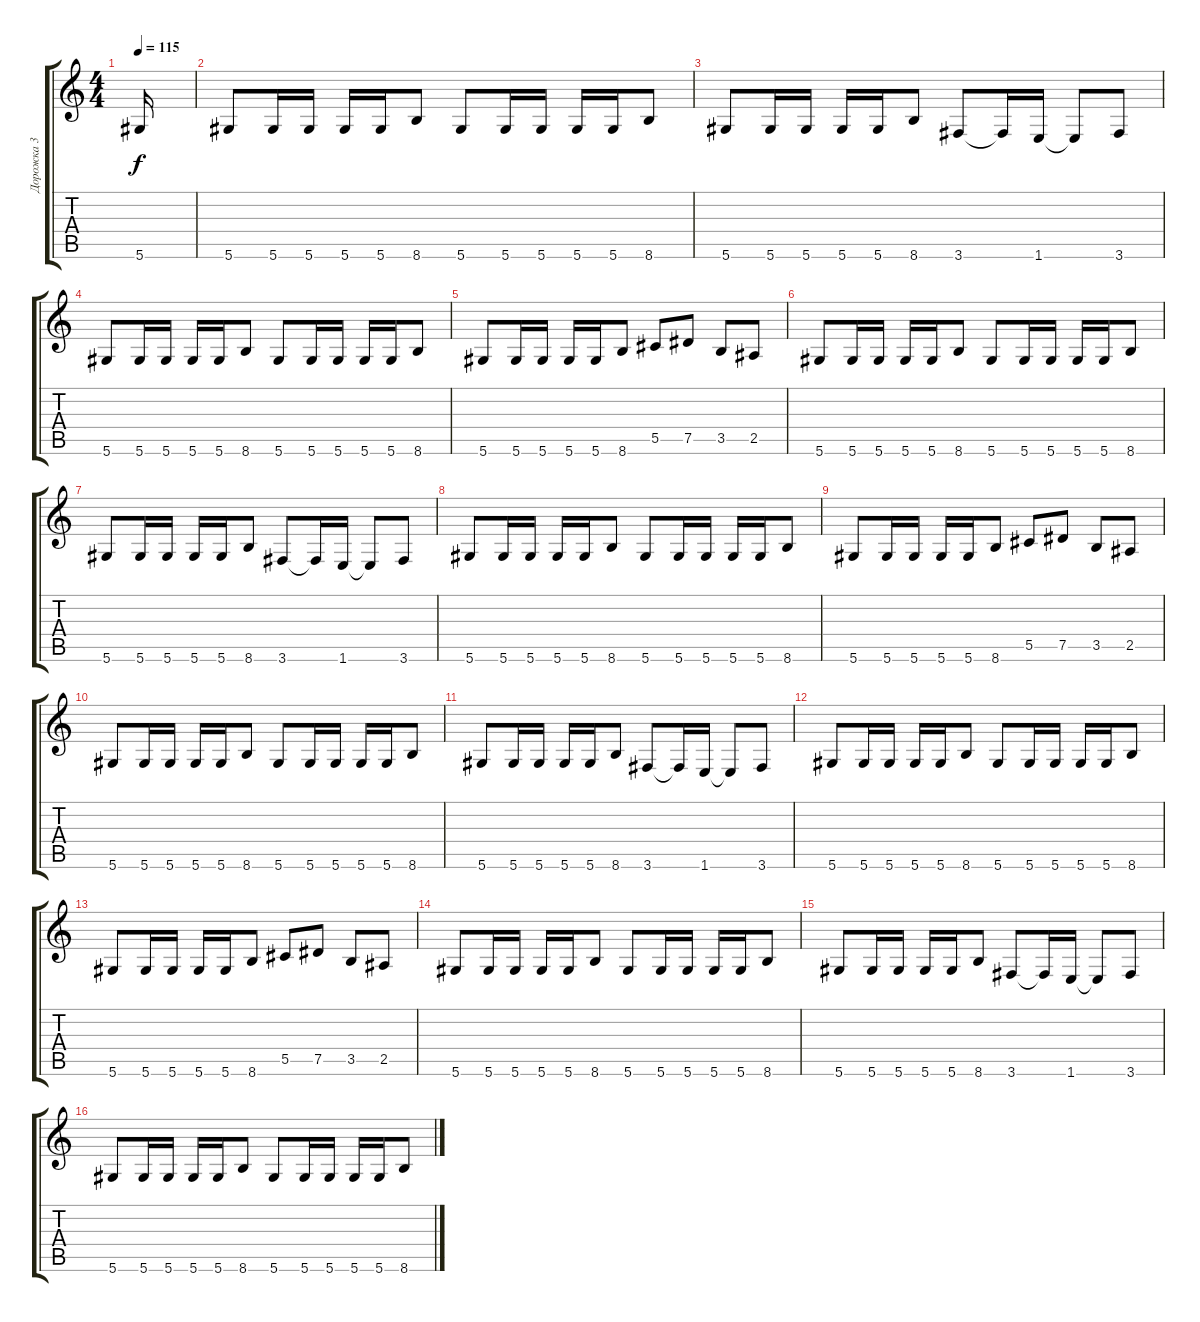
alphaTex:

\track ("Дорожка 3" "Дорожка 3") {instrument electricbassfinger}
\staff {score tabs}
\tuning (Eb4 Bb3 Gb3 Db3 Ab2 Eb2) {hide}
\ts (4 4)
\tempo 115
\clef g2
\ks c
5.6.16{dy f} |
5.6.8 5.6.16 5.6.16 5.6.16 5.6.16 8.6.8 5.6.8 5.6.16 5.6.16 5.6.16 5.6.16 8.6.8 |
5.6.8 5.6.16 5.6.16 5.6.16 5.6.16 8.6.8 3.6.8 3.6{t}.16 1.6.16 1.6{t}.8 3.6.8 |
5.6.8 5.6.16 5.6.16 5.6.16 5.6.16 8.6.8 5.6.8 5.6.16 5.6.16 5.6.16 5.6.16 8.6.8 |
5.6.8 5.6.16 5.6.16 5.6.16 5.6.16 8.6.8 5.5.8 7.5.8 3.5.8 2.5.8 |
5.6.8 5.6.16 5.6.16 5.6.16 5.6.16 8.6.8 5.6.8 5.6.16 5.6.16 5.6.16 5.6.16 8.6.8 |
5.6.8 5.6.16 5.6.16 5.6.16 5.6.16 8.6.8 3.6.8 3.6{t}.16 1.6.16 1.6{t}.8 3.6.8 |
5.6.8 5.6.16 5.6.16 5.6.16 5.6.16 8.6.8 5.6.8 5.6.16 5.6.16 5.6.16 5.6.16 8.6.8 |
5.6.8 5.6.16 5.6.16 5.6.16 5.6.16 8.6.8 5.5.8 7.5.8 3.5.8 2.5.8 |
5.6.8 5.6.16 5.6.16 5.6.16 5.6.16 8.6.8 5.6.8 5.6.16 5.6.16 5.6.16 5.6.16 8.6.8 |
5.6.8 5.6.16 5.6.16 5.6.16 5.6.16 8.6.8 3.6.8 3.6{t}.16 1.6.16 1.6{t}.8 3.6.8 |
5.6.8 5.6.16 5.6.16 5.6.16 5.6.16 8.6.8 5.6.8 5.6.16 5.6.16 5.6.16 5.6.16 8.6.8 |
5.6.8 5.6.16 5.6.16 5.6.16 5.6.16 8.6.8 5.5.8 7.5.8 3.5.8 2.5.8 |
5.6.8 5.6.16 5.6.16 5.6.16 5.6.16 8.6.8 5.6.8 5.6.16 5.6.16 5.6.16 5.6.16 8.6.8 |
5.6.8 5.6.16 5.6.16 5.6.16 5.6.16 8.6.8 3.6.8 3.6{t}.16 1.6.16 1.6{t}.8 3.6.8 |
5.6.8 5.6.16 5.6.16 5.6.16 5.6.16 8.6.8 5.6.8 5.6.16 5.6.16 5.6.16 5.6.16 8.6.8
